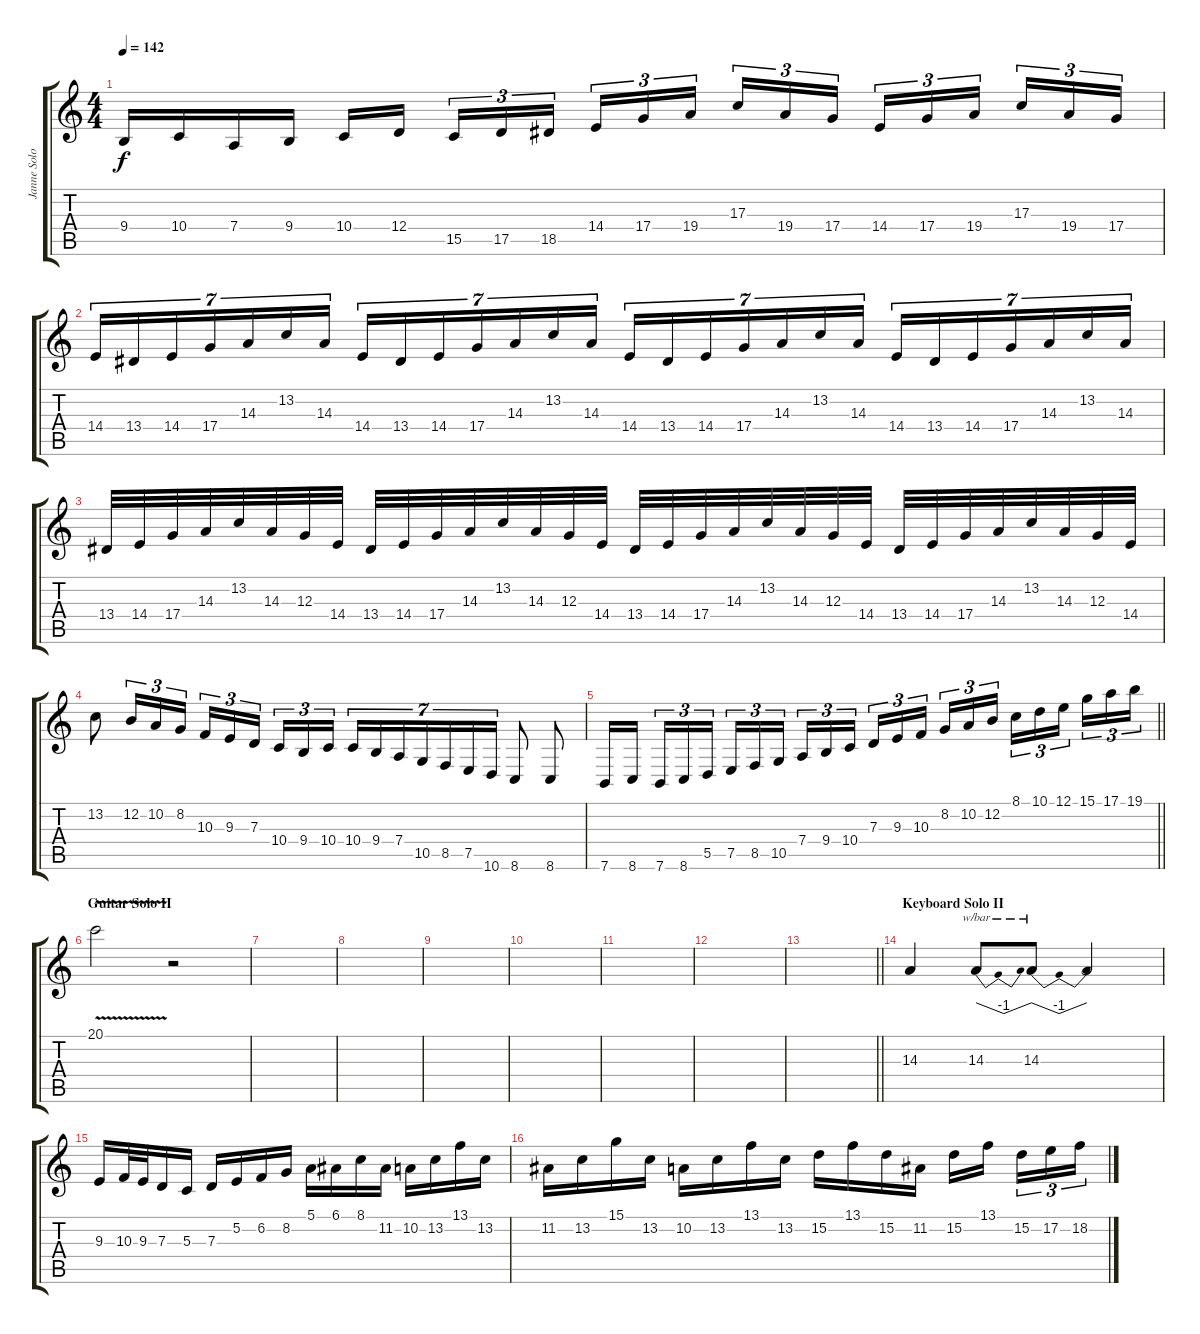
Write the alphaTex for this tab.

\track ("Janne Solo" "Janne Solo") {instrument lead1square}
\staff {score tabs}
\tuning (E4 B3 G3 D3 A2 E2) {hide}
\ts (4 4)
\tempo 142
\clef g2
\ks c
9.4.16{dy f} 10.4.16 7.4.16 9.4.16 10.4.16 12.4.16 15.5.16{tu (3 2)} 17.5.16{tu (3 2)} 18.5.16{tu (3 2)} 14.4.16{tu (3 2)} 17.4.16{tu (3 2)} 19.4.16{tu (3 2)} 17.3.16{tu (3 2)} 19.4.16{tu (3 2)} 17.4.16{tu (3 2)} 14.4.16{tu (3 2)} 17.4.16{tu (3 2)} 19.4.16{tu (3 2)} 17.3.16{tu (3 2)} 19.4.16{tu (3 2)} 17.4.16{tu (3 2)} |
14.4.16{tu (7 4)} 13.4.16{tu (7 4)} 14.4.16{tu (7 4)} 17.4.16{tu (7 4)} 14.3.16{tu (7 4)} 13.2.16{tu (7 4)} 14.3.16{tu (7 4)} 14.4.16{tu (7 4)} 13.4.16{tu (7 4)} 14.4.16{tu (7 4)} 17.4.16{tu (7 4)} 14.3.16{tu (7 4)} 13.2.16{tu (7 4)} 14.3.16{tu (7 4)} 14.4.16{tu (7 4)} 13.4.16{tu (7 4)} 14.4.16{tu (7 4)} 17.4.16{tu (7 4)} 14.3.16{tu (7 4)} 13.2.16{tu (7 4)} 14.3.16{tu (7 4)} 14.4.16{tu (7 4)} 13.4.16{tu (7 4)} 14.4.16{tu (7 4)} 17.4.16{tu (7 4)} 14.3.16{tu (7 4)} 13.2.16{tu (7 4)} 14.3.16{tu (7 4)} |
13.4.32 14.4.32 17.4.32 14.3.32 13.2.32 14.3.32 12.3.32 14.4.32 13.4.32 14.4.32 17.4.32 14.3.32 13.2.32 14.3.32 12.3.32 14.4.32 13.4.32 14.4.32 17.4.32 14.3.32 13.2.32 14.3.32 12.3.32 14.4.32 13.4.32 14.4.32 17.4.32 14.3.32 13.2.32 14.3.32 12.3.32 14.4.32 |
13.2.8 12.2.16{tu (3 2)} 10.2.16{tu (3 2)} 8.2.16{tu (3 2)} 10.3.16{tu (3 2)} 9.3.16{tu (3 2)} 7.3.16{tu (3 2)} 10.4.16{tu (3 2)} 9.4.16{tu (3 2)} 10.4.16{tu (3 2)} 10.4.16{tu (7 4)} 9.4.16{tu (7 4)} 7.4.16{tu (7 4)} 10.5.16{tu (7 4)} 8.5.16{tu (7 4)} 7.5.16{tu (7 4)} 10.6.16{tu (7 4)} 8.6.8 8.6.8 |
\barLineRight lightlight
7.6.16 8.6.16 7.6.16{tu (3 2)} 8.6.16{tu (3 2)} 5.5.16{tu (3 2)} 7.5.16{tu (3 2)} 8.5.16{tu (3 2)} 10.5.16{tu (3 2)} 7.4.16{tu (3 2)} 9.4.16{tu (3 2)} 10.4.16{tu (3 2)} 7.3.16{tu (3 2)} 9.3.16{tu (3 2)} 10.3.16{tu (3 2)} 8.2.16{tu (3 2)} 10.2.16{tu (3 2)} 12.2.16{tu (3 2)} 8.1.16{tu (3 2)} 10.1.16{tu (3 2)} 12.1.16{tu (3 2)} 15.1.16{tu (3 2)} 17.1.16{tu (3 2)} 19.1.16{tu (3 2)} |
\section ("" "Guitar Solo II")
20.1{v}.2 r.2 |
|
|
|
|
|
|
\barLineRight lightlight
|
\section ("" "Keyboard Solo II")
14.3.4 14.3.8{tbe (dip default 0 0 30 -4 60 0)} 14.3.8{tbe (dip default 0 0 30 -4 60 0)} 14.3{t}.2 |
9.3.16 10.3.32 9.3.32 7.3.16 5.3.16 7.3.16 5.2.16 6.2.16 8.2.16 5.1.16 6.1.16 8.1.16 11.2.16 10.2.16 13.2.16 13.1.16 13.2.16 |
11.2.16 13.2.16 15.1.16 13.2.16 10.2.16 13.2.16 13.1.16 13.2.16 15.2.16 13.1.16 15.2.16 11.2.16 15.2.16 13.1.16 15.2.16{tu (3 2)} 17.2.16{tu (3 2)} 18.2.16{tu (3 2)}
